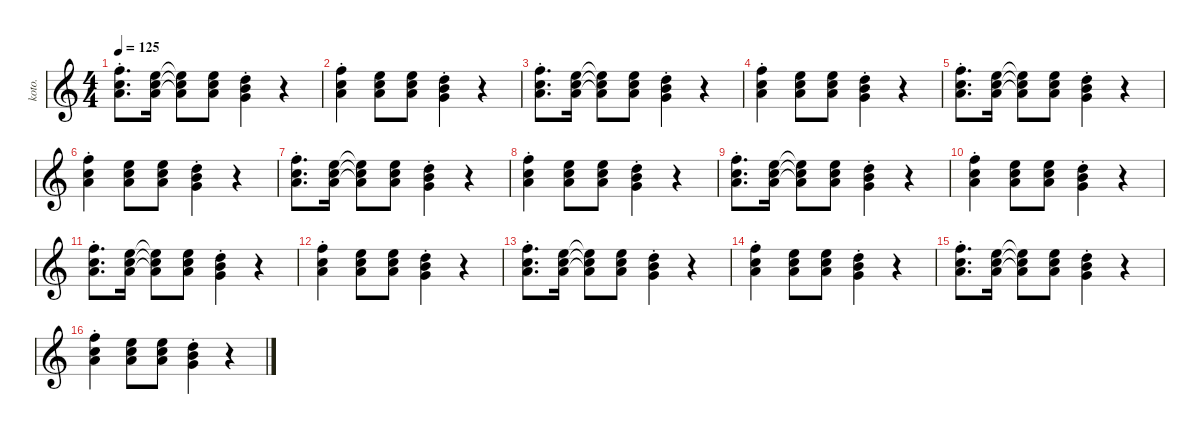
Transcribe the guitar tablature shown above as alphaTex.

\defaultSystemsLayout 4
\hideDynamics
\bracketExtendMode nobrackets
\otherSystemsTrackNameOrientation horizontal
\track ("Synth - koto" "koto.") {instrument koto}
\staff {score}
\tuning (E4 B3 G3 D3 A2 E2)
\ts (4 4)
\tempo 125
\clef g2
\ks c
(13.1{st} 13.2{st} 14.3{st}).8{d dy f beam Down} (12.1 13.2 14.3).16{beam Down} (12.1{t} 13.2{t} 14.3{t}).8{beam Down} (12.1 13.2 14.3).8{beam Down} (10.1{st} 12.2{st} 12.3{st}).4{beam Down} r.4{beam Down} |
(13.1{st} 13.2{st} 14.3{st}).4{beam Down} (12.1 13.2 14.3).8{beam Down} (12.1 13.2 14.3).8{beam Down} (10.1{st} 12.2{st} 12.3{st}).4{beam Down} r.4{beam Down} |
(13.1{st} 13.2{st} 14.3{st}).8{d beam Down} (12.1 13.2 14.3).16{beam Down} (12.1{t} 13.2{t} 14.3{t}).8{beam Down} (12.1 13.2 14.3).8{beam Down} (10.1{st} 12.2{st} 12.3{st}).4{beam Down} r.4{beam Down} |
(13.1{st} 13.2{st} 14.3{st}).4{beam Down} (12.1 13.2 14.3).8{beam Down} (12.1 13.2 14.3).8{beam Down} (10.1{st} 12.2{st} 12.3{st}).4{beam Down} r.4{beam Down} |
(13.1{st} 13.2{st} 14.3{st}).8{d beam Down} (12.1 13.2 14.3).16{beam Down} (12.1{t} 13.2{t} 14.3{t}).8{beam Down} (12.1 13.2 14.3).8{beam Down} (10.1{st} 12.2{st} 12.3{st}).4{beam Down} r.4{beam Down} |
(13.1{st} 13.2{st} 14.3{st}).4{beam Down} (12.1 13.2 14.3).8{beam Down} (12.1 13.2 14.3).8{beam Down} (10.1{st} 12.2{st} 12.3{st}).4{beam Down} r.4{beam Down} |
(13.1{st} 13.2{st} 14.3{st}).8{d beam Down} (12.1 13.2 14.3).16{beam Down} (12.1{t} 13.2{t} 14.3{t}).8{beam Down} (12.1 13.2 14.3).8{beam Down} (10.1{st} 12.2{st} 12.3{st}).4{beam Down} r.4{beam Down} |
(13.1{st} 13.2{st} 14.3{st}).4{beam Down} (12.1 13.2 14.3).8{beam Down} (12.1 13.2 14.3).8{beam Down} (10.1{st} 12.2{st} 12.3{st}).4{beam Down} r.4{beam Down} |
(13.1{st} 13.2{st} 14.3{st}).8{d beam Down} (12.1 13.2 14.3).16{beam Down} (12.1{t} 13.2{t} 14.3{t}).8{beam Down} (12.1 13.2 14.3).8{beam Down} (10.1{st} 12.2{st} 12.3{st}).4{beam Down} r.4{beam Down} |
(13.1{st} 13.2{st} 14.3{st}).4{beam Down} (12.1 13.2 14.3).8{beam Down} (12.1 13.2 14.3).8{beam Down} (10.1{st} 12.2{st} 12.3{st}).4{beam Down} r.4{beam Down} |
(13.1{st} 13.2{st} 14.3{st}).8{d beam Down} (12.1 13.2 14.3).16{beam Down} (12.1{t} 13.2{t} 14.3{t}).8{beam Down} (12.1 13.2 14.3).8{beam Down} (10.1{st} 12.2{st} 12.3{st}).4{beam Down} r.4{beam Down} |
(13.1{st} 13.2{st} 14.3{st}).4{beam Down} (12.1 13.2 14.3).8{beam Down} (12.1 13.2 14.3).8{beam Down} (10.1{st} 12.2{st} 12.3{st}).4{beam Down} r.4{beam Down} |
(13.1{st} 13.2{st} 14.3{st}).8{d beam Down} (12.1 13.2 14.3).16{beam Down} (12.1{t} 13.2{t} 14.3{t}).8{beam Down} (12.1 13.2 14.3).8{beam Down} (10.1{st} 12.2{st} 12.3{st}).4{beam Down} r.4{beam Down} |
(13.1{st} 13.2{st} 14.3{st}).4{beam Down} (12.1 13.2 14.3).8{beam Down} (12.1 13.2 14.3).8{beam Down} (10.1{st} 12.2{st} 12.3{st}).4{beam Down} r.4{beam Down} |
(13.1{st} 13.2{st} 14.3{st}).8{d beam Down} (12.1 13.2 14.3).16{beam Down} (12.1{t} 13.2{t} 14.3{t}).8{beam Down} (12.1 13.2 14.3).8{beam Down} (10.1{st} 12.2{st} 12.3{st}).4{beam Down} r.4{beam Down} |
(13.1{st} 13.2{st} 14.3{st}).4{beam Down} (12.1 13.2 14.3).8{beam Down} (12.1 13.2 14.3).8{beam Down} (10.1{st} 12.2{st} 12.3{st}).4{beam Down} r.4{beam Down}
